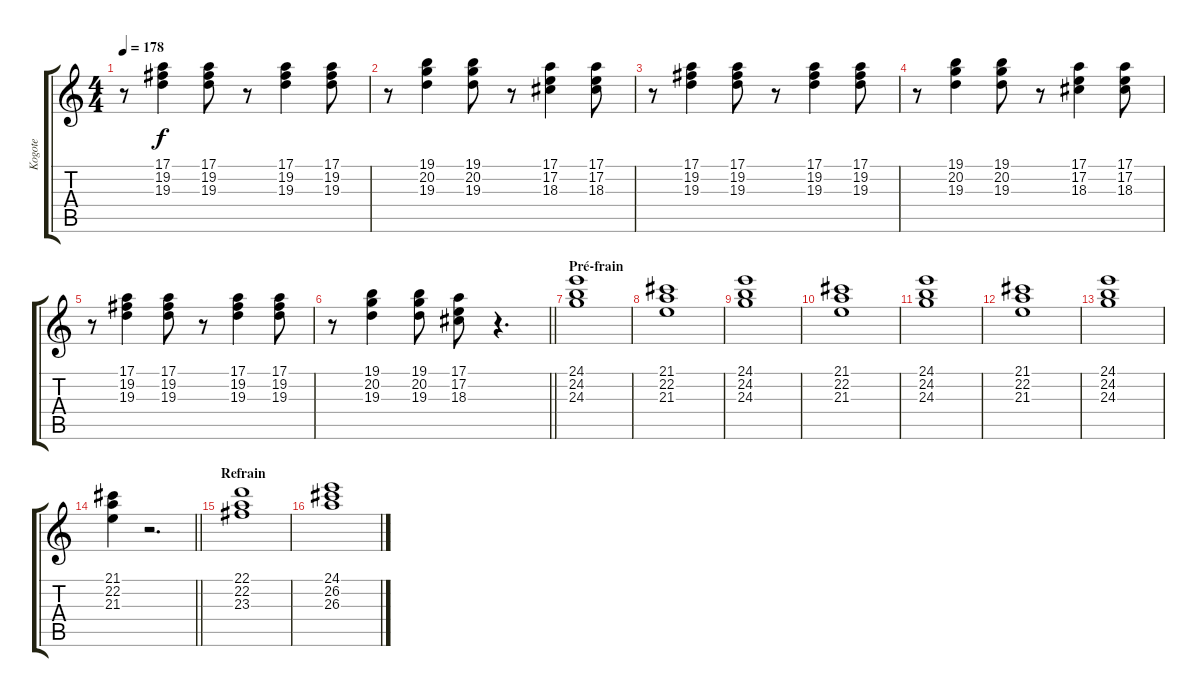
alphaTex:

\track ("Kogote" "Kogote") {instrument drawbarorgan}
\staff {score tabs}
\tuning (E4 B3 G3 D3 A2 E2) {hide}
\ts (4 4)
\tempo 178
\clef g2
\ks c
r.8{dy f} (17.1 19.2 19.3).4 (17.1 19.2 19.3).8 r.8 (17.1 19.2 19.3).4 (17.1 19.2 19.3).8 |
r.8 (19.1 20.2 19.3).4 (19.1 20.2 19.3).8 r.8 (17.1 17.2 18.3).4 (17.1 17.2 18.3).8 |
r.8 (17.1 19.2 19.3).4 (17.1 19.2 19.3).8 r.8 (17.1 19.2 19.3).4 (17.1 19.2 19.3).8 |
r.8 (19.1 20.2 19.3).4 (19.1 20.2 19.3).8 r.8 (17.1 17.2 18.3).4 (17.1 17.2 18.3).8 |
r.8 (17.1 19.2 19.3).4 (17.1 19.2 19.3).8 r.8 (17.1 19.2 19.3).4 (17.1 19.2 19.3).8 |
\barLineRight lightlight
r.8 (19.1 20.2 19.3).4 (19.1 20.2 19.3).8 (17.1 17.2 18.3).8 r.4{d} |
\section ("" "Pré-frain")
(24.1 24.2 24.3).1 |
(21.1 22.2 21.3).1 |
(24.1 24.2 24.3).1 |
(21.1 22.2 21.3).1 |
(24.1 24.2 24.3).1 |
(21.1 22.2 21.3).1 |
(24.1 24.2 24.3).1 |
\barLineRight lightlight
(21.1 22.2 21.3).4 r.2{d} |
\section ("" "Refrain")
(22.1 22.2 23.3).1 |
(24.1 26.2 26.3).1
